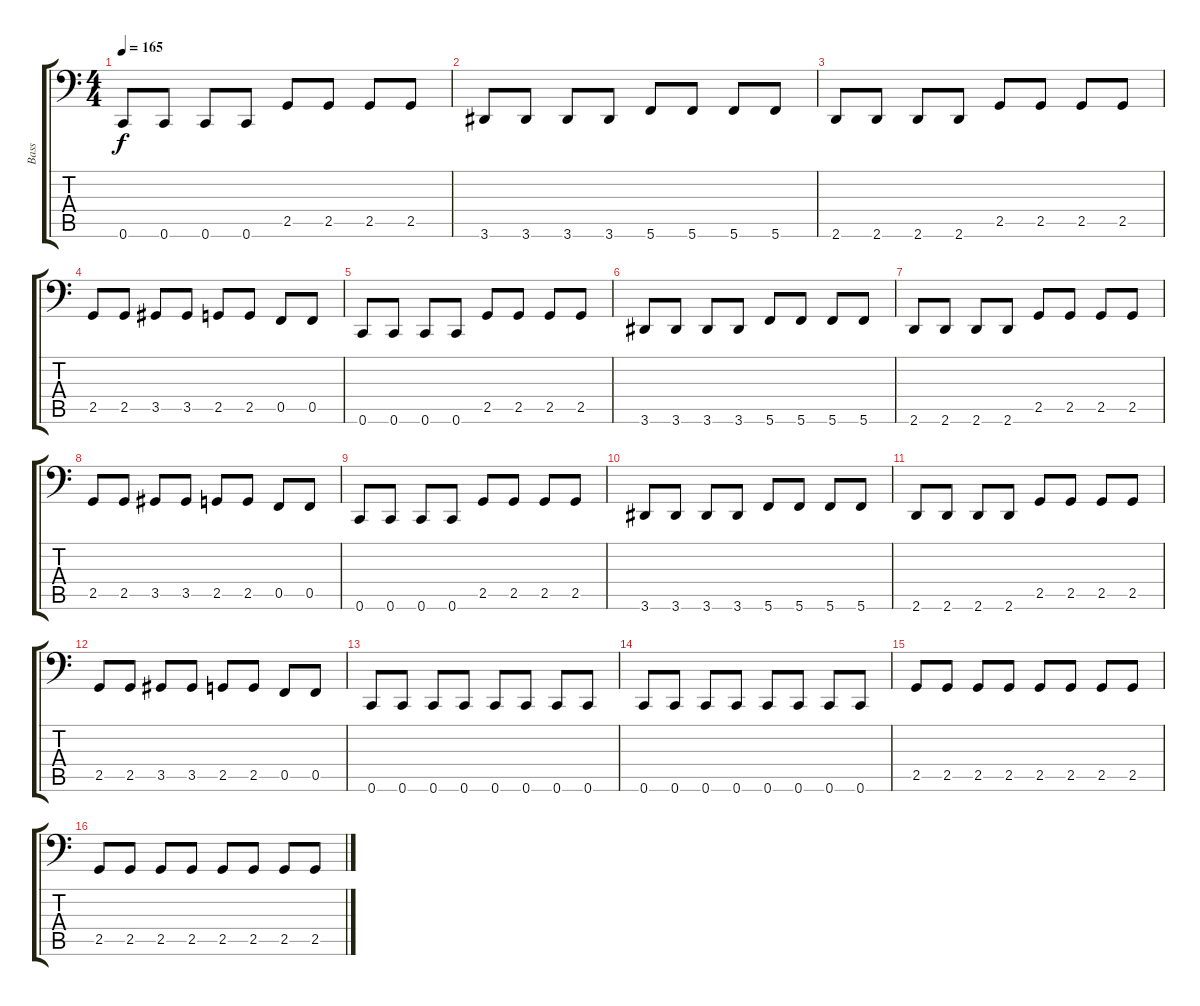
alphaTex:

\track ("Bass" "Bass") {instrument electricbasspick}
\staff {score tabs}
\tuning (C3 G2 Eb2 Bb1 F1 C1) {hide}
\ts (4 4)
\tempo 165
\clef f4
\ks c
0.6.8{dy f} 0.6.8 0.6.8 0.6.8 2.5.8 2.5.8 2.5.8 2.5.8 |
3.6.8 3.6.8 3.6.8 3.6.8 5.6.8 5.6.8 5.6.8 5.6.8 |
2.6.8 2.6.8 2.6.8 2.6.8 2.5.8 2.5.8 2.5.8 2.5.8 |
2.5.8 2.5.8 3.5.8 3.5.8 2.5.8 2.5.8 0.5.8 0.5.8 |
0.6.8 0.6.8 0.6.8 0.6.8 2.5.8 2.5.8 2.5.8 2.5.8 |
3.6.8 3.6.8 3.6.8 3.6.8 5.6.8 5.6.8 5.6.8 5.6.8 |
2.6.8 2.6.8 2.6.8 2.6.8 2.5.8 2.5.8 2.5.8 2.5.8 |
2.5.8 2.5.8 3.5.8 3.5.8 2.5.8 2.5.8 0.5.8 0.5.8 |
0.6.8 0.6.8 0.6.8 0.6.8 2.5.8 2.5.8 2.5.8 2.5.8 |
3.6.8 3.6.8 3.6.8 3.6.8 5.6.8 5.6.8 5.6.8 5.6.8 |
2.6.8 2.6.8 2.6.8 2.6.8 2.5.8 2.5.8 2.5.8 2.5.8 |
2.5.8 2.5.8 3.5.8 3.5.8 2.5.8 2.5.8 0.5.8 0.5.8 |
0.6.8 0.6.8 0.6.8 0.6.8 0.6.8 0.6.8 0.6.8 0.6.8 |
0.6.8 0.6.8 0.6.8 0.6.8 0.6.8 0.6.8 0.6.8 0.6.8 |
2.5.8 2.5.8 2.5.8 2.5.8 2.5.8 2.5.8 2.5.8 2.5.8 |
2.5.8 2.5.8 2.5.8 2.5.8 2.5.8 2.5.8 2.5.8 2.5.8
